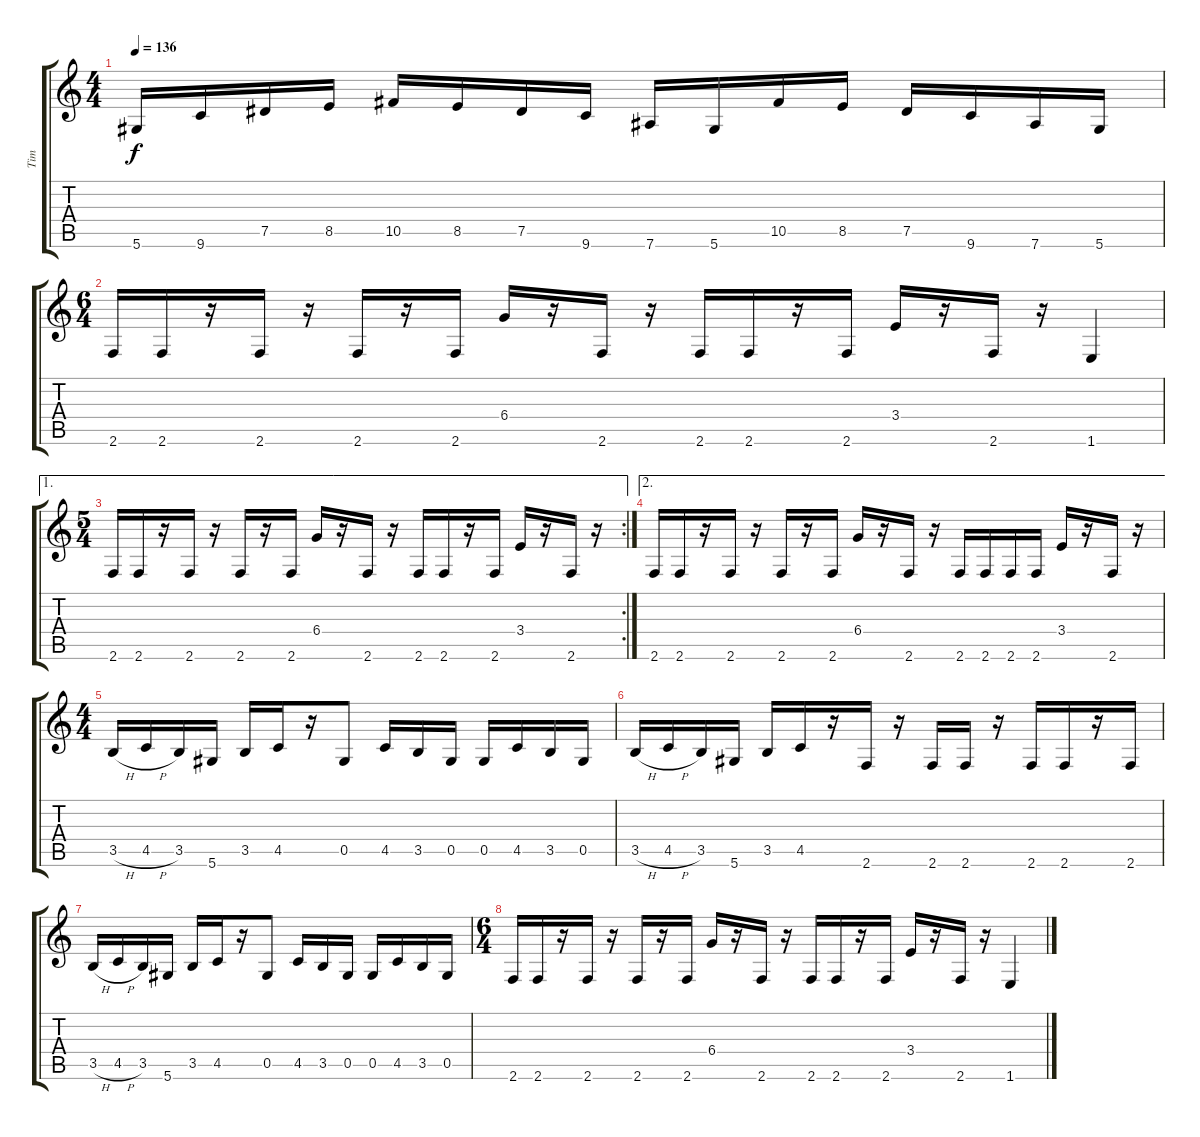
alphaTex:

\track ("Tim" "Tim") {instrument distortionguitar}
\staff {score tabs}
\tuning (Eb4 Bb3 Gb3 Db3 Ab2 Eb2) {hide}
\ts (4 4)
\tempo 136
\clef g2
\ks c
5.6.16{dy f} 9.6.16 7.5.16 8.5.16 10.5.16 8.5.16 7.5.16 9.6.16 7.6.16 5.6.16 10.5.16 8.5.16 7.5.16 9.6.16 7.6.16 5.6.16 |
\ts (6 4)
2.6.16 2.6.16 r.16 2.6.16 r.16 2.6.16 r.16 2.6.16 6.4.16 r.16 2.6.16 r.16 2.6.16 2.6.16 r.16 2.6.16 3.4.16 r.16 2.6.16 r.16 1.6.4 |
\ae 1
\rc 2
\ts (5 4)
2.6.16 2.6.16 r.16 2.6.16 r.16 2.6.16 r.16 2.6.16 6.4.16 r.16 2.6.16 r.16 2.6.16 2.6.16 r.16 2.6.16 3.4.16 r.16 2.6.16 r.16 |
\ae 2
2.6.16 2.6.16 r.16 2.6.16 r.16 2.6.16 r.16 2.6.16 6.4.16 r.16 2.6.16 r.16 2.6.16 2.6.16 2.6.16 2.6.16 3.4.16 r.16 2.6.16 r.16 |
\ts (4 4)
3.5{h}.16 4.5{h}.16 3.5.16 5.6.16 3.5.16 4.5.16 r.16 0.5.8 4.5.16 3.5.16 0.5.16 0.5.16 4.5.16 3.5.16 0.5.16 |
3.5{h}.16 4.5{h}.16 3.5.16 5.6.16 3.5.16 4.5.16 r.16 2.6.16 r.16 2.6.16 2.6.16 r.16 2.6.16 2.6.16 r.16 2.6.16 |
3.5{h}.16 4.5{h}.16 3.5.16 5.6.16 3.5.16 4.5.16 r.16 0.5.8 4.5.16 3.5.16 0.5.16 0.5.16 4.5.16 3.5.16 0.5.16 |
\ts (6 4)
2.6.16 2.6.16 r.16 2.6.16 r.16 2.6.16 r.16 2.6.16 6.4.16 r.16 2.6.16 r.16 2.6.16 2.6.16 r.16 2.6.16 3.4.16 r.16 2.6.16 r.16 1.6.4
